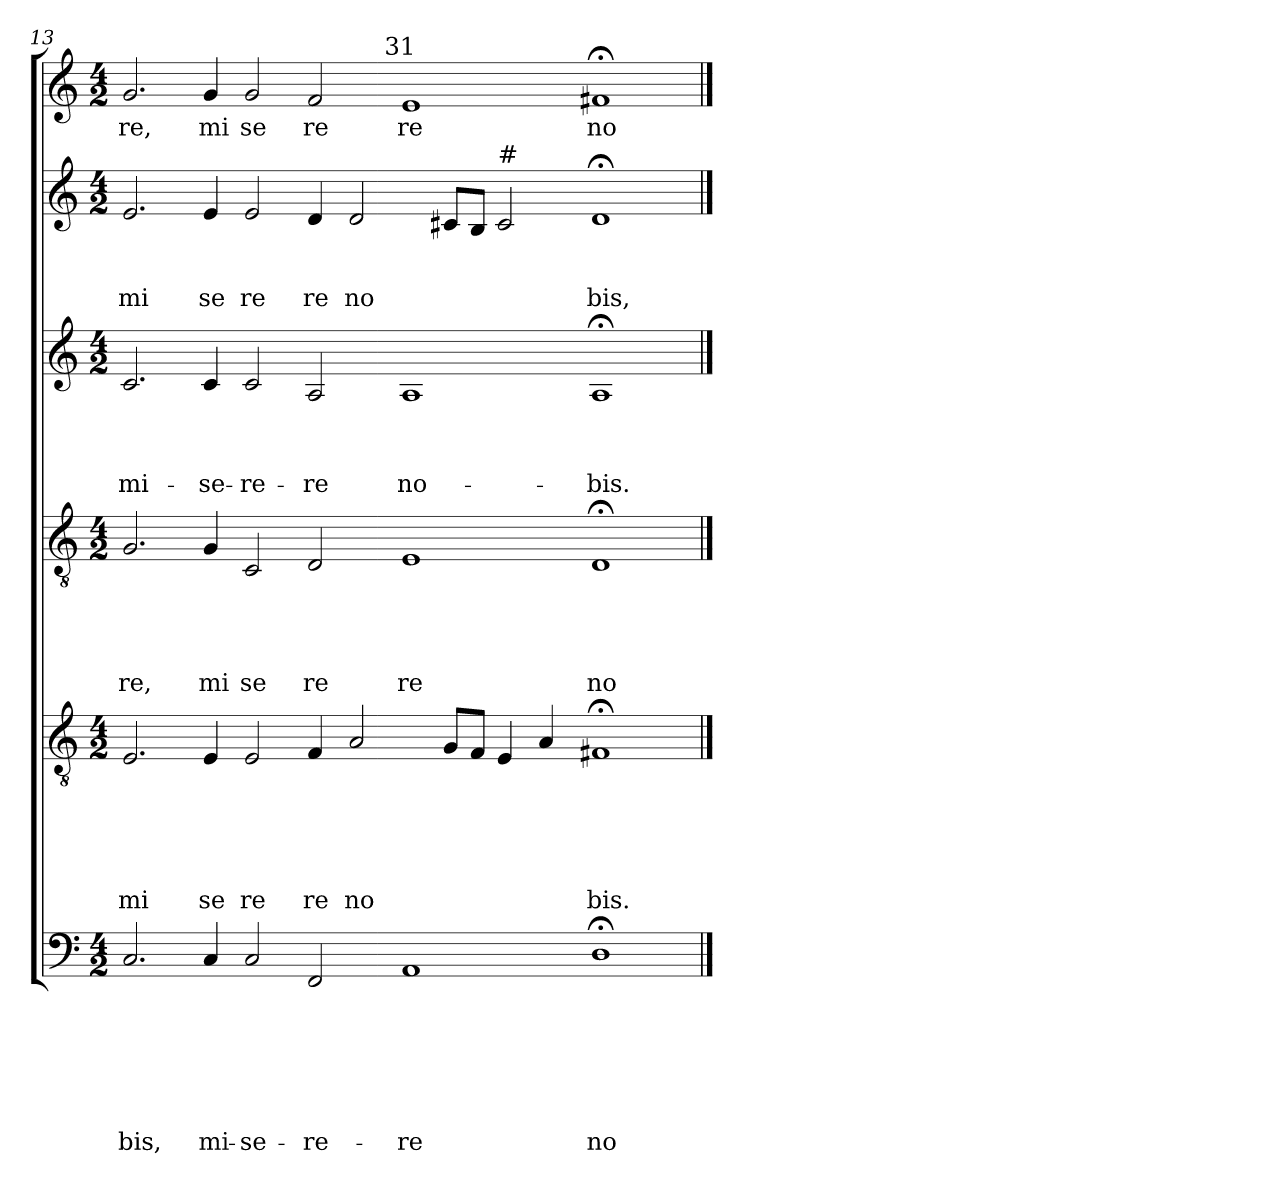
**kern	**text	**text	**text	**text	**text	**text	**text	**kern	**text	**text	**text	**text	**text	**text	**kern	**text	**text	**text	**text	**text	**kern	**text	**text	**text	**text	**kern	**text	**text	**text	**kern	**text
*part6	*part6	*part6	*part6	*part6	*part6	*part6	*part6	*part5	*part5	*part5	*part5	*part5	*part5	*part5	*part4	*part4	*part4	*part4	*part4	*part4	*part3	*part3	*part3	*part3	*part3	*part2	*part2	*part2	*part2	*part1	*part1
*staff6	*staff6	*staff6	*staff6	*staff6	*staff6	*staff6	*staff6	*staff5	*staff5	*staff5	*staff5	*staff5	*staff5	*staff5	*staff4	*staff4	*staff4	*staff4	*staff4	*staff4	*staff3	*staff3	*staff3	*staff3	*staff3	*staff2	*staff2	*staff2	*staff2	*staff1	*staff1
!!LO:LB:g=z
*clefF4	*	*	*	*	*	*	*	*clefGv2	*	*	*	*	*	*	*clefGv2	*	*	*	*	*	*clefG2	*	*	*	*	*clefG2	*	*	*	*clefG2	*
*k[]	*	*	*	*	*	*	*	*k[]	*	*	*	*	*	*	*k[]	*	*	*	*	*	*k[]	*	*	*	*	*k[]	*	*	*	*k[]	*
*C:	*	*	*	*	*	*	*	*C:	*	*	*	*	*	*	*C:	*	*	*	*	*	*C:	*	*	*	*	*C:	*	*	*	*C:	*
*M4/2	*	*	*	*	*	*	*	*M4/2	*	*	*	*	*	*	*M4/2	*	*	*	*	*	*M4/2	*	*	*	*	*M4/2	*	*	*	*M4/2	*
=13	=13	=13	=13	=13	=13	=13	=13	=13	=13	=13	=13	=13	=13	=13	=13	=13	=13	=13	=13	=13	=13	=13	=13	=13	=13	=13	=13	=13	=13	=13	=13
!	!	!	!	!	!	!	!LO:LY:b	!	!	!	!	!	!	!LO:LY:b	!	!	!	!	!	!LO:LY:b	!	!	!	!	!LO:LY:b	!	!	!	!LO:LY:b	!	!LO:LY:b
*	*	*	*	*	*	*	*	*	*	*	*	*	*	*	*	*	*	*	*	*	*	*	*	*	*	*	*	*	*	*^	*
2.C/	.	.	.	.	.	.	-bis,	2.E/	.	.	.	.	.	mi	2.G/	.	.	.	.	-re,	2.c/	.	.	.	mi-	2.e/	.	.	mi	2.g/	1ryy	re,
!	!	!	!	!	!	!	!LO:LY:b	!	!	!	!	!	!	!LO:LY:b	!	!	!	!	!	!LO:LY:b	!	!	!	!	!LO:LY:b	!	!	!	!LO:LY:b	!	!	!LO:LY:b
4C/	.	.	.	.	.	.	mi-	4E/	.	.	.	.	.	se	4G/	.	.	.	.	mi	4c/	.	.	.	-se-	4e/	.	.	se	4g/	.	mi
!	!	!	!	!	!	!	!LO:LY:b	!	!	!	!	!	!	!LO:LY:b	!	!	!	!	!	!LO:LY:b	!	!	!	!	!LO:LY:b	!	!	!	!LO:LY:b	!	!	!LO:LY:b
2C/	.	.	.	.	.	.	-se-	2E/	.	.	.	.	.	re	2C/	.	.	.	.	se	2c/	.	.	.	-re-	2e/	.	.	re	2g/	2...ryy	se
!	!	!	!	!	!	!	!LO:LY:b	!	!	!	!	!	!	!LO:LY:b	!	!	!	!	!	!LO:LY:b	!	!	!	!	!LO:LY:b	!	!	!	!LO:LY:b	!	!	!LO:LY:b
2FF/	.	.	.	.	.	.	-re-	4F/	.	.	.	.	.	re	2D/	.	.	.	.	re	2A/	.	.	.	-re	4d/	.	.	re	2f/	.	re
!	!	!	!	!	!	!	!	!	!	!	!	!	!	!LO:LY:b	!	!	!	!	!	!	!	!	!	!	!	!	!	!	!LO:LY:b	!	!	!
.	.	.	.	.	.	.	.	2A/	.	.	.	.	.	no	.	.	.	.	.	.	.	.	.	.	.	2d/	.	.	no	.	.	.
!	!	!	!	!	!	!	!	!	!	!	!	!	!	!	!	!	!	!	!	!	!	!	!	!	!	!	!	!	!	!	!LO:TX:a:t=31	!
.	.	.	.	.	.	.	.	.	.	.	.	.	.	.	.	.	.	.	.	.	.	.	.	.	.	.	.	.	.	.	1ryy	.
!	!	!	!	!	!	!	!LO:LY:b	!	!	!	!	!	!	!	!	!	!	!	!	!LO:LY:b	!	!	!	!	!LO:LY:b	!	!	!	!	!	!	!LO:LY:b
1AA	.	.	.	.	.	.	-re	.	.	.	.	.	.	.	1E	.	.	.	.	re	1A	.	.	.	no-	.	.	.	.	1e	.	re
.	.	.	.	.	.	.	.	8G/L	.	.	.	.	.	.	.	.	.	.	.	.	.	.	.	.	.	8c#X/L	.	.	.	.	.	.
.	.	.	.	.	.	.	.	8F/J	.	.	.	.	.	.	.	.	.	.	.	.	.	.	.	.	.	8B/J	.	.	.	.	.	.
!	!	!	!	!	!	!	!	!	!	!	!	!	!	!	!	!	!	!	!	!	!	!	!	!	!	!LO:TX:a:t=#	!	!	!	!	!	!
.	.	.	.	.	.	.	.	4E/	.	.	.	.	.	.	.	.	.	.	.	.	.	.	.	.	.	2c#/	.	.	.	.	.	.
.	.	.	.	.	.	.	.	4A/	.	.	.	.	.	.	.	.	.	.	.	.	.	.	.	.	.	.	.	.	.	.	.	.
.	.	.	.	.	.	.	.	.	.	.	.	.	.	.	.	.	.	.	.	.	.	.	.	.	.	.	.	.	.	.	1ryy	.
!	!	!	!	!	!	!	!LO:LY:b	!	!	!	!	!	!	!LO:LY:b	!	!	!	!	!	!LO:LY:b	!	!	!	!	!LO:LY:b	!	!	!	!LO:LY:b	!	!	!LO:LY:b
1D;<	.	.	.	.	.	.	no-	1F#X;	.	.	.	.	.	bis.	1D;	.	.	.	.	no	1A;	.	.	.	-bis.	1d;	.	.	bis,	1f#X;	.	no
.	.	.	.	.	.	.	.	.	.	.	.	.	.	.	.	.	.	.	.	.	.	.	.	.	.	.	.	.	.	.	16ryy	.
*	*	*	*	*	*	*	*	*	*	*	*	*	*	*	*	*	*	*	*	*	*	*	*	*	*	*	*	*	*	*v	*v	*
==	==	==	==	==	==	==	==	==	==	==	==	==	==	==	==	==	==	==	==	==	==	==	==	==	==	==	==	==	==	==	==
*-	*-	*-	*-	*-	*-	*-	*-	*-	*-	*-	*-	*-	*-	*-	*-	*-	*-	*-	*-	*-	*-	*-	*-	*-	*-	*-	*-	*-	*-	*-	*-
